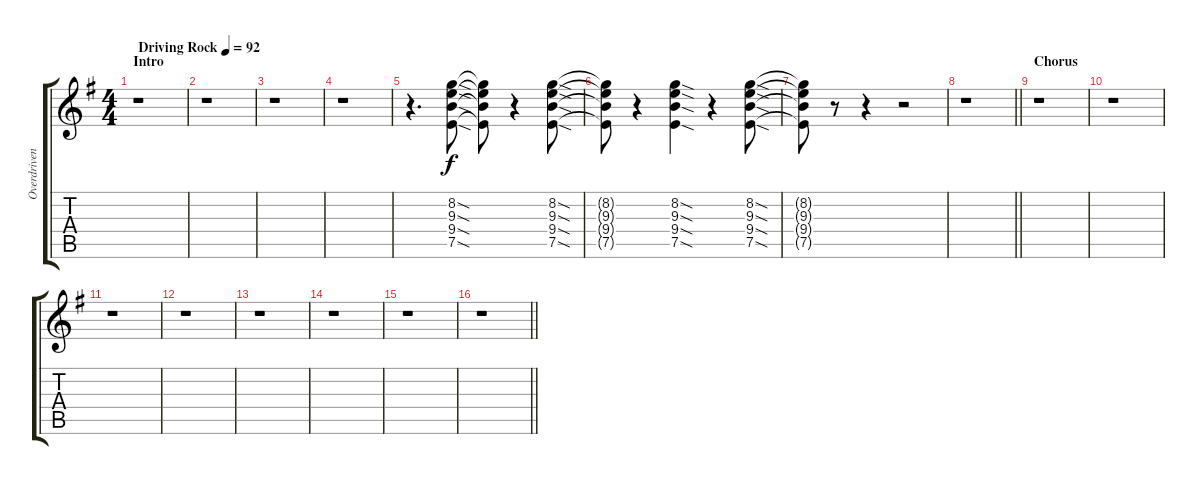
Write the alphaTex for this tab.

\track ("Overdriven Delay" "Overdriven") {instrument distortionguitar}
\staff {score tabs}
\tuning (E4 B3 G3 D3 A2 E2) {hide}
\ts (4 4)
\section ("" "Intro")
\tempo (92 "Driving Rock")
\clef g2
\ks eminor
r.1{dy f instrument distortionguitar} |
r.1 |
r.1 |
r.1 |
r.4{d volume 0} (8.2{sod} 9.3{sod} 9.4{sod} 7.5{sod}).8 (8.2{t} 9.3{t} 9.4{t} 7.5{t}).8 r.4 (8.2{sod} 9.3{sod} 9.4{sod} 7.5{sod}).8 |
(8.2{t} 9.3{t} 9.4{t} 7.5{t}).8 r.4 (8.2{sod} 9.3{sod} 9.4{sod} 7.5{sod}).4 r.4 (8.2{sod} 9.3{sod} 9.4{sod} 7.5{sod}).8 |
(8.2{t} 9.3{t} 9.4{t} 7.5{t}).8 r.8 r.4 r.2 |
\barLineRight lightlight
r.1{volume 16} |
\section ("" "Chorus")
r.1 |
r.1 |
r.1 |
r.1 |
r.1 |
r.1 |
r.1 |
\barLineRight lightlight
r.1
